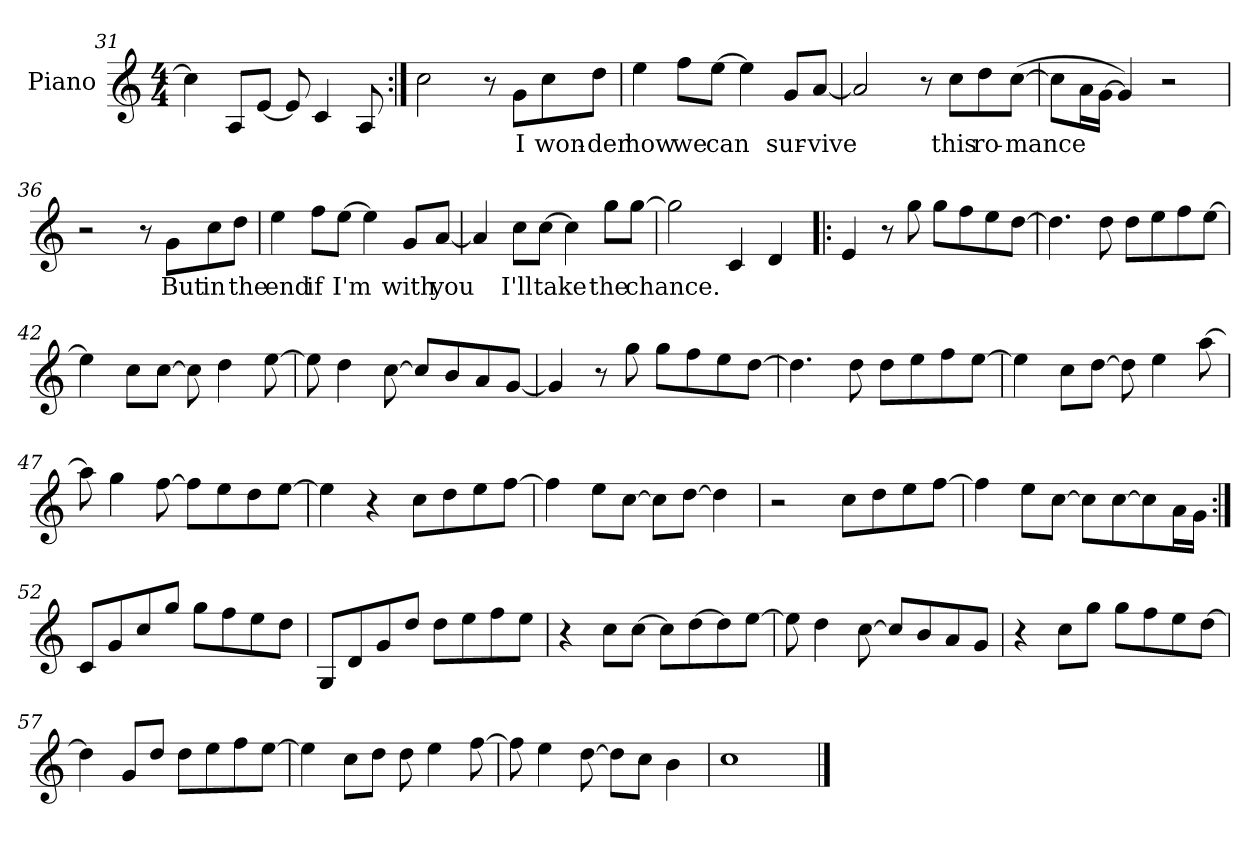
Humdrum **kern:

**kern	**text
*part1	*part1
*staff1	*staff1
*I"Piano	*
*I'Pno.	*
*clefG2	*
*k[]	*
*C:	*
*M4/4	*
=31	=31
4cc\]	.
8A/L	.
[8e/J	.
8e/]	.
4c/	.
8A/	.
=32:|!	=32:|!
2cc\	.
8r	.
8g\L	I
8cc\	won-
8dd\J	-der
=33	=33
4ee\	how
8ff\L	we
[8ee\J	can
4ee\]	.
8g/L	sur-
[8a/J	-vive
!!LO:LB:g=z
=34	=34
2a/]	.
8r	.
8cc\L	this
8dd\	ro-
([8cc\J	-mance
=35	=35
8cc\L]	.
16a\L	.
[16g\JJ	.
4g/])	.
2r	.
=36	=36
2r	.
8r	.
8g\L	But
8cc\	in
8dd\J	the
=37	=37
4ee\	end
8ff\L	if
[8ee\J	I'm
4ee\]	.
8g/L	with
[8a/J	you
!!LO:LB:g=z
=38	=38
4a/]	.
8cc\L	I'll
[8cc\J	take
4cc\]	.
8gg\L	the
[8gg\J	chance.
=39	=39
2gg\]	.
4c/	.
4d/	.
=40!|:	=40!|:
4e/	.
8r	.
8gg\	.
8gg\L	.
8ff\	.
8ee\	.
[8dd\J	.
=41	=41
4.dd\]	.
8dd\	.
8dd\L	.
8ee\	.
8ff\	.
[8ee\J	.
=42	=42
4ee\]	.
8cc\L	.
[8cc\J	.
8cc\]	.
4dd\	.
[8ee\	.
!!LO:LB:g=z
=43	=43
8ee\]	.
4dd\	.
[8cc\	.
8cc/L]	.
8b/	.
8a/	.
[8g/J	.
=44	=44
4g/]	.
8r	.
8gg\	.
8gg\L	.
8ff\	.
8ee\	.
[8dd\J	.
=45	=45
4.dd\]	.
8dd\	.
8dd\L	.
8ee\	.
8ff\	.
[8ee\J	.
=46	=46
4ee\]	.
8cc\L	.
[8dd\J	.
8dd\]	.
4ee\	.
[8aa\	.
=47	=47
8aa\]	.
4gg\	.
[8ff\	.
8ff\L]	.
8ee\	.
8dd\	.
[8ee\J	.
=48	=48
4ee\]	.
4r	.
8cc\L	.
8dd\	.
8ee\	.
[8ff\J	.
!!LO:LB:g=z
=49	=49
4ff\]	.
8ee\L	.
[8cc\J	.
8cc\L]	.
[8dd\J	.
4dd\]	.
=50	=50
2r	.
8cc\L	.
8dd\	.
8ee\	.
[8ff\J	.
=51	=51
4ff\]	.
8ee\L	.
[8cc\J	.
8cc\L]	.
[8cc\	.
8cc\]	.
16a\L	.
16g\JJ	.
=52:|!	=52:|!
8c/L	.
8g/	.
8cc/	.
8gg/J	.
8gg\L	.
8ff\	.
8ee\	.
8dd\J	.
=53	=53
8G/L	.
8d/	.
8g/	.
8dd/J	.
8dd\L	.
8ee\	.
8ff\	.
8ee\J	.
=54	=54
4r	.
8cc\L	.
[8cc\J	.
8cc\L]	.
[8dd\	.
8dd\]	.
[8ee\J	.
!!LO:LB:g=z
=55	=55
8ee\]	.
4dd\	.
[8cc\	.
8cc/L]	.
8b/	.
8a/	.
8g/J	.
=56	=56
4r	.
8cc\L	.
8gg\J	.
8gg\L	.
8ff\	.
8ee\	.
[8dd\J	.
=57	=57
4dd\]	.
8g/L	.
8dd/J	.
8dd\L	.
8ee\	.
8ff\	.
[8ee\J	.
=58	=58
4ee\]	.
8cc\L	.
8dd\J	.
8dd\	.
4ee\	.
[8ff\	.
=59	=59
8ff\]	.
4ee\	.
[8dd\	.
8dd\L]	.
8cc\J	.
4b\	.
=60	=60
1cc	.
==	==
*-	*-
